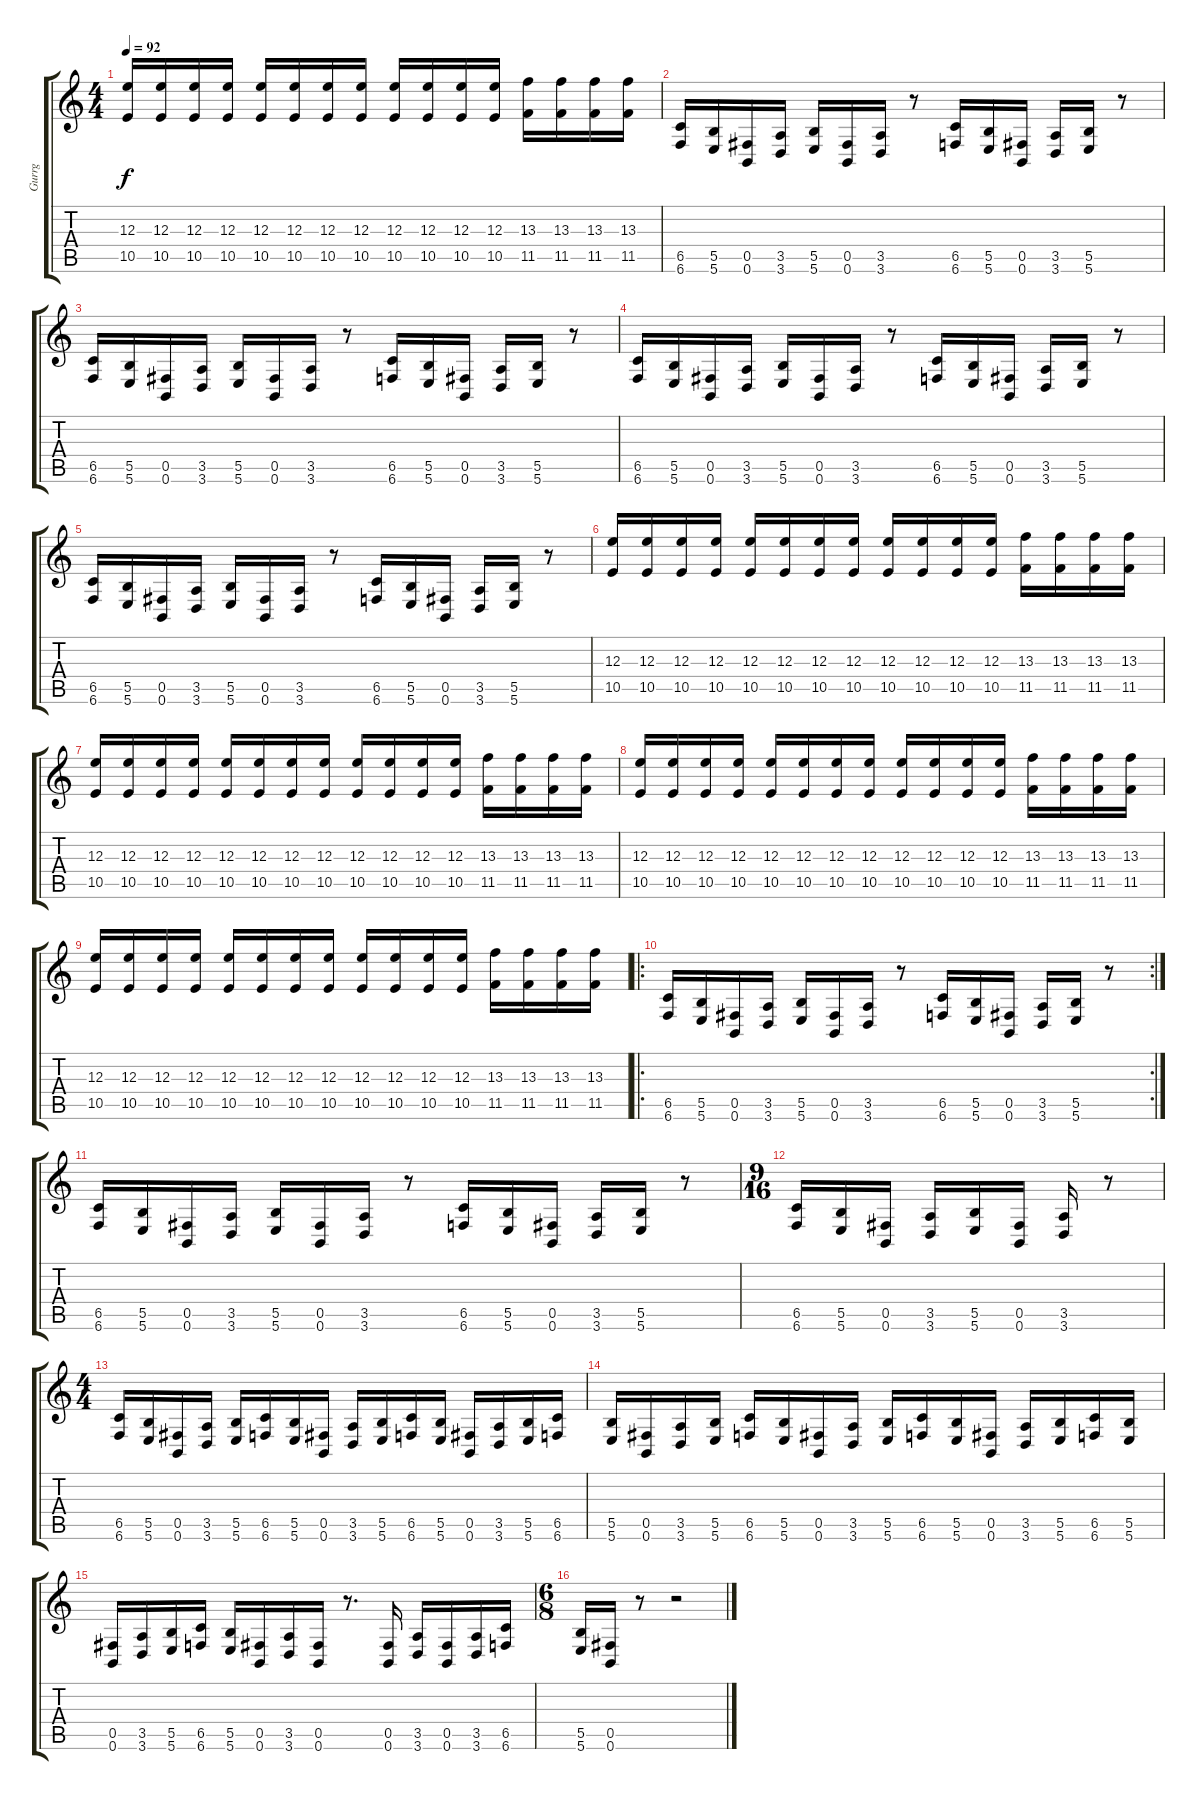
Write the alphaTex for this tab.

\track ("Gurrg" "Gurrg") {instrument overdrivenguitar}
\staff {score tabs}
\tuning (Db4 Ab3 E3 B2 Gb2 B1) {hide}
\ts (4 4)
\tempo 92
\clef g2
\ks c
(12.3 10.5).16{dy f} (12.3 10.5).16 (12.3 10.5).16 (12.3 10.5).16 (12.3 10.5).16 (12.3 10.5).16 (12.3 10.5).16 (12.3 10.5).16 (12.3 10.5).16 (12.3 10.5).16 (12.3 10.5).16 (12.3 10.5).16 (13.3 11.5).16 (13.3 11.5).16 (13.3 11.5).16 (13.3 11.5).16 |
(6.5 6.6).16 (5.5 5.6).16 (0.5 0.6).16 (3.5 3.6).16 (5.5 5.6).16 (0.5 0.6).16 (3.5 3.6).16 r.8 (6.5 6.6).16 (5.5 5.6).16 (0.5 0.6).16 (3.5 3.6).16 (5.5 5.6).16 r.8 |
(6.5 6.6).16 (5.5 5.6).16 (0.5 0.6).16 (3.5 3.6).16 (5.5 5.6).16 (0.5 0.6).16 (3.5 3.6).16 r.8 (6.5 6.6).16 (5.5 5.6).16 (0.5 0.6).16 (3.5 3.6).16 (5.5 5.6).16 r.8 |
(6.5 6.6).16 (5.5 5.6).16 (0.5 0.6).16 (3.5 3.6).16 (5.5 5.6).16 (0.5 0.6).16 (3.5 3.6).16 r.8 (6.5 6.6).16 (5.5 5.6).16 (0.5 0.6).16 (3.5 3.6).16 (5.5 5.6).16 r.8 |
(6.5 6.6).16 (5.5 5.6).16 (0.5 0.6).16 (3.5 3.6).16 (5.5 5.6).16 (0.5 0.6).16 (3.5 3.6).16 r.8 (6.5 6.6).16 (5.5 5.6).16 (0.5 0.6).16 (3.5 3.6).16 (5.5 5.6).16 r.8 |
(12.3 10.5).16 (12.3 10.5).16 (12.3 10.5).16 (12.3 10.5).16 (12.3 10.5).16 (12.3 10.5).16 (12.3 10.5).16 (12.3 10.5).16 (12.3 10.5).16 (12.3 10.5).16 (12.3 10.5).16 (12.3 10.5).16 (13.3 11.5).16 (13.3 11.5).16 (13.3 11.5).16 (13.3 11.5).16 |
(12.3 10.5).16 (12.3 10.5).16 (12.3 10.5).16 (12.3 10.5).16 (12.3 10.5).16 (12.3 10.5).16 (12.3 10.5).16 (12.3 10.5).16 (12.3 10.5).16 (12.3 10.5).16 (12.3 10.5).16 (12.3 10.5).16 (13.3 11.5).16 (13.3 11.5).16 (13.3 11.5).16 (13.3 11.5).16 |
(12.3 10.5).16 (12.3 10.5).16 (12.3 10.5).16 (12.3 10.5).16 (12.3 10.5).16 (12.3 10.5).16 (12.3 10.5).16 (12.3 10.5).16 (12.3 10.5).16 (12.3 10.5).16 (12.3 10.5).16 (12.3 10.5).16 (13.3 11.5).16 (13.3 11.5).16 (13.3 11.5).16 (13.3 11.5).16 |
(12.3 10.5).16 (12.3 10.5).16 (12.3 10.5).16 (12.3 10.5).16 (12.3 10.5).16 (12.3 10.5).16 (12.3 10.5).16 (12.3 10.5).16 (12.3 10.5).16 (12.3 10.5).16 (12.3 10.5).16 (12.3 10.5).16 (13.3 11.5).16 (13.3 11.5).16 (13.3 11.5).16 (13.3 11.5).16 |
\ro
\rc 2
(6.5 6.6).16 (5.5 5.6).16 (0.5 0.6).16 (3.5 3.6).16 (5.5 5.6).16 (0.5 0.6).16 (3.5 3.6).16 r.8 (6.5 6.6).16 (5.5 5.6).16 (0.5 0.6).16 (3.5 3.6).16 (5.5 5.6).16 r.8 |
(6.5 6.6).16 (5.5 5.6).16 (0.5 0.6).16 (3.5 3.6).16 (5.5 5.6).16 (0.5 0.6).16 (3.5 3.6).16 r.8 (6.5 6.6).16 (5.5 5.6).16 (0.5 0.6).16 (3.5 3.6).16 (5.5 5.6).16 r.8 |
\ts (9 16)
(6.5 6.6).16 (5.5 5.6).16 (0.5 0.6).16 (3.5 3.6).16 (5.5 5.6).16 (0.5 0.6).16 (3.5 3.6).16 r.8 |
\ts (4 4)
(6.5 6.6).16 (5.5 5.6).16 (0.5 0.6).16 (3.5 3.6).16 (5.5 5.6).16 (6.5 6.6).16 (5.5 5.6).16 (0.5 0.6).16 (3.5 3.6).16 (5.5 5.6).16 (6.5 6.6).16 (5.5 5.6).16 (0.5 0.6).16 (3.5 3.6).16 (5.5 5.6).16 (6.5 6.6).16 |
(5.5 5.6).16 (0.5 0.6).16 (3.5 3.6).16 (5.5 5.6).16 (6.5 6.6).16 (5.5 5.6).16 (0.5 0.6).16 (3.5 3.6).16 (5.5 5.6).16 (6.5 6.6).16 (5.5 5.6).16 (0.5 0.6).16 (3.5 3.6).16 (5.5 5.6).16 (6.5 6.6).16 (5.5 5.6).16 |
(0.5 0.6).16 (3.5 3.6).16 (5.5 5.6).16 (6.5 6.6).16 (5.5 5.6).16 (0.5 0.6).16 (3.5 3.6).16 (0.5 0.6).16 r.8{d} (0.5 0.6).16 (3.5 3.6).16 (0.5 0.6).16 (3.5 3.6).16 (6.5 6.6).16 |
\ts (6 8)
(5.5 5.6).16 (0.5 0.6).16 r.8 r.2
